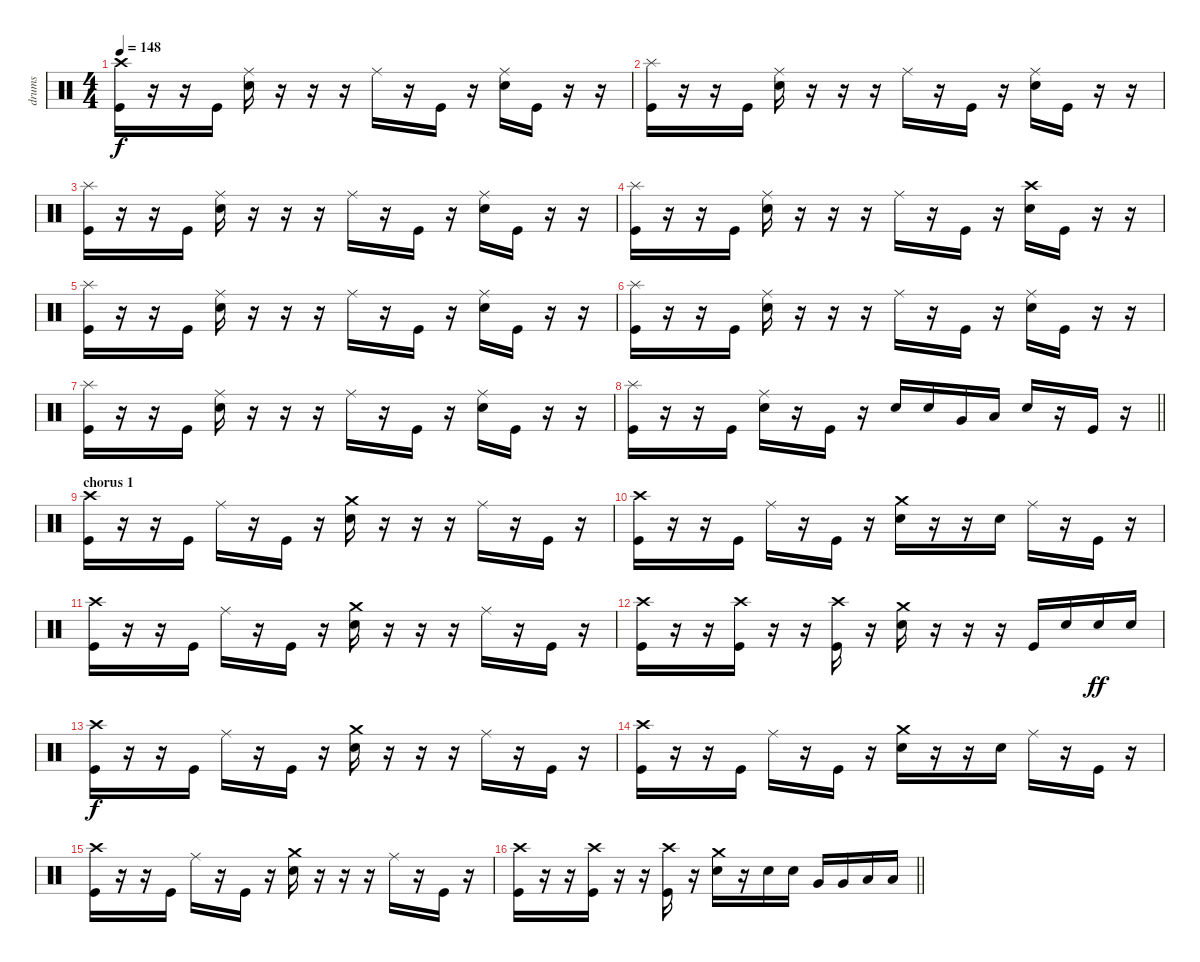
\track ("drums" "drums") {instrument percussion}
\staff {score}
\articulation defaults
\ts (4 4)
\tempo 148
\clef neutral
\ks c
("Crash high (hit)" "Kick (hit)").16{dy f} r.16 r.16 "Kick (hit)".16 ("Ride (middle)" "Snare (hit) 2").16 r.16 r.16 r.16 "Ride (middle)".16 r.16 "Kick (hit)".16 r.16 ("Ride (middle)" "Snare (hit) 2").16 "Kick (hit)".16 r.16 r.16 |
("Splash (hit)" "Kick (hit)").16 r.16 r.16 "Kick (hit)".16 ("Ride (middle)" "Snare (hit) 2").16 r.16 r.16 r.16 "Ride (middle)".16 r.16 "Kick (hit)".16 r.16 ("Ride (middle)" "Snare (hit) 2").16 "Kick (hit)".16 r.16 r.16 |
("Splash (hit)" "Kick (hit)").16 r.16 r.16 "Kick (hit)".16 ("Ride (middle)" "Snare (hit) 2").16 r.16 r.16 r.16 "Ride (middle)".16 r.16 "Kick (hit)".16 r.16 ("Ride (middle)" "Snare (hit) 2").16 "Kick (hit)".16 r.16 r.16 |
("Splash (hit)" "Kick (hit)").16 r.16 r.16 "Kick (hit)".16 ("Ride (middle)" "Snare (hit) 2").16 r.16 r.16 r.16 "Ride (middle)".16 r.16 "Kick (hit)".16 r.16 ("Crash high (hit)" "Snare (hit) 2").16 "Kick (hit)".16 r.16 r.16 |
("Splash (hit)" "Kick (hit)").16 r.16 r.16 "Kick (hit)".16 ("Ride (middle)" "Snare (hit) 2").16 r.16 r.16 r.16 "Ride (middle)".16 r.16 "Kick (hit)".16 r.16 ("Ride (middle)" "Snare (hit) 2").16 "Kick (hit)".16 r.16 r.16 |
("Splash (hit)" "Kick (hit)").16 r.16 r.16 "Kick (hit)".16 ("Ride (middle)" "Snare (hit) 2").16 r.16 r.16 r.16 "Ride (middle)".16 r.16 "Kick (hit)".16 r.16 ("Ride (middle)" "Snare (hit) 2").16 "Kick (hit)".16 r.16 r.16 |
("Splash (hit)" "Kick (hit)").16 r.16 r.16 "Kick (hit)".16 ("Ride (middle)" "Snare (hit) 2").16 r.16 r.16 r.16 "Ride (middle)".16 r.16 "Kick (hit)".16 r.16 ("Ride (middle)" "Snare (hit) 2").16 "Kick (hit)".16 r.16 r.16 |
\barLineRight lightlight
("Splash (hit)" "Kick (hit)").16 r.16 r.16 "Kick (hit)".16 ("Ride (middle)" "Snare (hit) 2").16 r.16 "Kick (hit)".16 r.16 "Snare (hit) 2".16 "Snare (hit) 2".16 "Very Low Tom (hit)".16 "Low Floor Tom (hit)".16 "Snare (hit) 2".16 r.16 "Kick (hit)".16 r.16 |
\section ("" "chorus 1")
("Crash high (hit)" "Kick (hit)").16 r.16 r.16 "Kick (hit)".16 "Ride (middle)".16 r.16 "Kick (hit)".16 r.16 ("Crash medium (hit)" "Snare (hit) 2").16 r.16 r.16 r.16 "Ride (middle)".16 r.16 "Kick (hit)".16 r.16 |
("Crash high (hit)" "Kick (hit)").16 r.16 r.16 "Kick (hit)".16 "Ride (middle)".16 r.16 "Kick (hit)".16 r.16 ("Crash medium (hit)" "Snare (hit) 2").16 r.16 r.16 "Snare (hit) 2".16 "Ride (middle)".16 r.16 "Kick (hit)".16 r.16 |
("Crash high (hit)" "Kick (hit)").16 r.16 r.16 "Kick (hit)".16 "Ride (middle)".16 r.16 "Kick (hit)".16 r.16 ("Crash medium (hit)" "Snare (hit) 2").16 r.16 r.16 r.16 "Ride (middle)".16 r.16 "Kick (hit)".16 r.16 |
("Crash high (hit)" "Kick (hit)").16 r.16 r.16 ("Crash high (hit)" "Kick (hit)").16 r.16 r.16 ("Crash high (hit)" "Kick (hit)").16 r.16 ("Crash medium (hit)" "Snare (hit) 2").16 r.16 r.16 r.16 "Kick (hit)".16 "Snare (hit) 2".16 "Snare (hit) 2".16{dy ff} "Snare (hit) 2".16 |
("Crash high (hit)" "Kick (hit)").16{dy f} r.16 r.16 "Kick (hit)".16 "Ride (middle)".16 r.16 "Kick (hit)".16 r.16 ("Crash medium (hit)" "Snare (hit) 2").16 r.16 r.16 r.16 "Ride (middle)".16 r.16 "Kick (hit)".16 r.16 |
("Crash high (hit)" "Kick (hit)").16 r.16 r.16 "Kick (hit)".16 "Ride (middle)".16 r.16 "Kick (hit)".16 r.16 ("Crash medium (hit)" "Snare (hit) 2").16 r.16 r.16 "Snare (hit) 2".16 "Ride (middle)".16 r.16 "Kick (hit)".16 r.16 |
("Crash high (hit)" "Kick (hit)").16 r.16 r.16 "Kick (hit)".16 "Ride (middle)".16 r.16 "Kick (hit)".16 r.16 ("Crash medium (hit)" "Snare (hit) 2").16 r.16 r.16 r.16 "Ride (middle)".16 r.16 "Kick (hit)".16 r.16 |
\barLineRight lightlight
("Crash high (hit)" "Kick (hit)").16 r.16 r.16 ("Crash high (hit)" "Kick (hit)").16 r.16 r.16 ("Crash high (hit)" "Kick (hit)").16 r.16 ("Crash medium (hit)" "Snare (hit) 2").16 r.16 "Snare (hit) 2".16 "Snare (hit) 2".16 "Very Low Tom (hit)".16 "Very Low Tom (hit)".16 "Low Floor Tom (hit)".16 "Low Floor Tom (hit)".16
